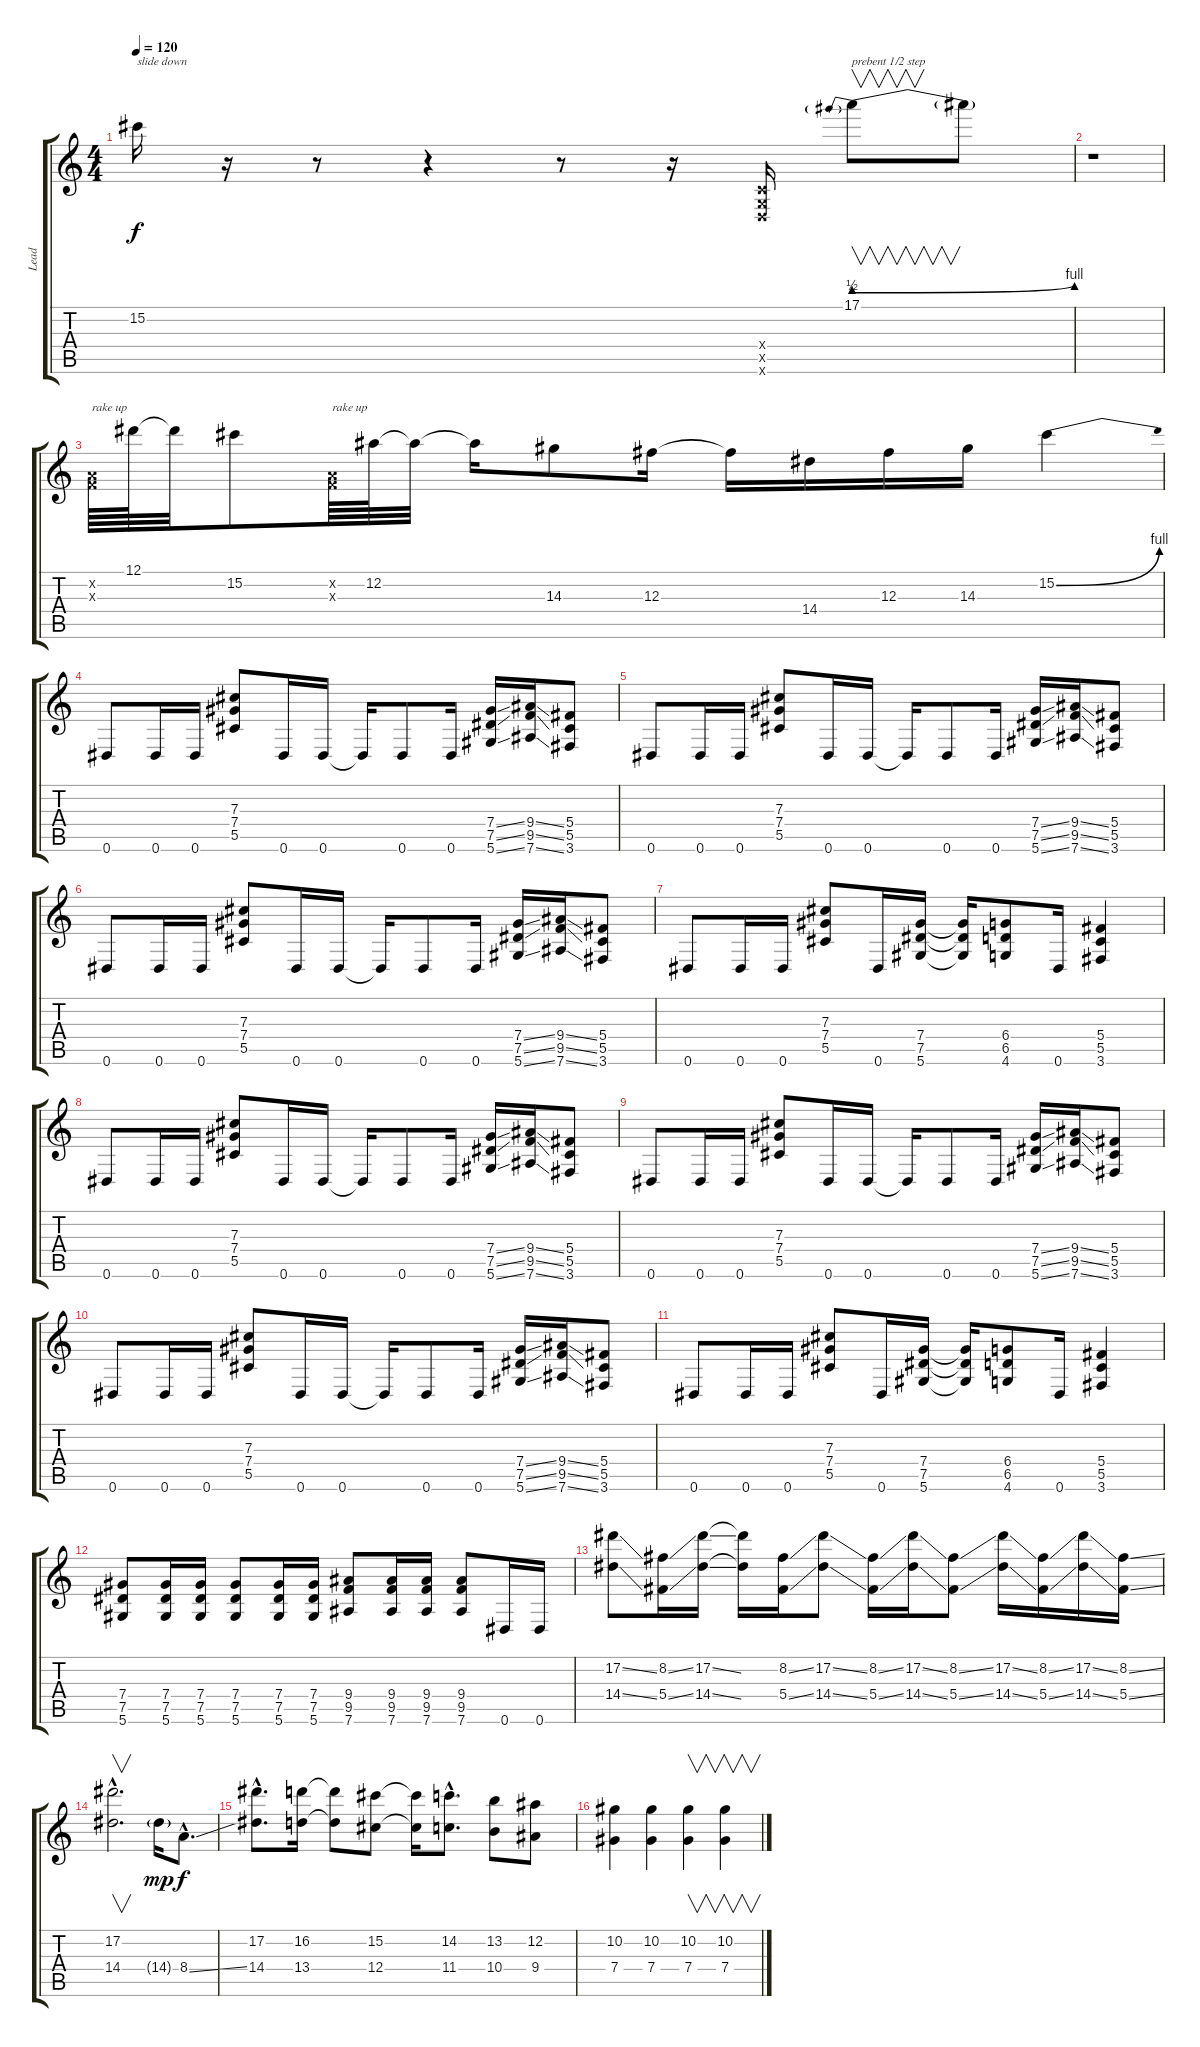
\track ("Lead" "Lead") {instrument overdrivenguitar}
\staff {score tabs}
\tuning (Eb4 Bb3 Gb3 Db3 Ab2 Eb2) {hide}
\ts (4 4)
\tempo 120
\clef g2
\ks c
15.2{t}.16{txt "slide down" dy f} r.16 r.8 r.4 r.8 r.16 (-1.4{x} -1.5{x} -1.6{x}).16 17.1{be (prebendbend 0 2 60 4)}.8{v txt "prebent 1/2 step"} 17.1{t}.8 |
r.1 |
(-1.2{x} -1.3{x}).64{txt "rake up"} 12.1.64 12.1{t}.32 15.2.8 (-1.2{x} -1.3{x}).64{txt "rake up"} 12.2.64 12.2{t}.32 12.2{t}.16 14.3.8 12.3.16 12.3{t}.16 14.4.16 12.3.16 14.3.16 15.2{be (bend 0 0 60 4)}.4 |
0.6.8 0.6.16 0.6.16 (7.3 7.4 5.5).8 0.6.16 0.6.16 0.6{t}.16 0.6.8 0.6.16 (7.4{ss} 7.5{ss} 5.6{ss}).16 (9.4{ss} 9.5{ss} 7.6{ss}).16 (5.4 5.5 3.6).8 |
0.6.8 0.6.16 0.6.16 (7.3 7.4 5.5).8 0.6.16 0.6.16 0.6{t}.16 0.6.8 0.6.16 (7.4{ss} 7.5{ss} 5.6{ss}).16 (9.4{ss} 9.5{ss} 7.6{ss}).16 (5.4 5.5 3.6).8 |
0.6.8 0.6.16 0.6.16 (7.3 7.4 5.5).8 0.6.16 0.6.16 0.6{t}.16 0.6.8 0.6.16 (7.4{ss} 7.5{ss} 5.6{ss}).16 (9.4{ss} 9.5{ss} 7.6{ss}).16 (5.4 5.5 3.6).8 |
0.6.8 0.6.16 0.6.16 (7.3 7.4 5.5).8 0.6.16 (7.4 7.5 5.6).16 (7.4{t} 7.5{t} 5.6{t}).16 (6.4 6.5 4.6).8 0.6.16 (5.4 5.5 3.6).4 |
0.6.8 0.6.16 0.6.16 (7.3 7.4 5.5).8 0.6.16 0.6.16 0.6{t}.16 0.6.8 0.6.16 (7.4{ss} 7.5{ss} 5.6{ss}).16 (9.4{ss} 9.5{ss} 7.6{ss}).16 (5.4 5.5 3.6).8 |
0.6.8 0.6.16 0.6.16 (7.3 7.4 5.5).8 0.6.16 0.6.16 0.6{t}.16 0.6.8 0.6.16 (7.4{ss} 7.5{ss} 5.6{ss}).16 (9.4{ss} 9.5{ss} 7.6{ss}).16 (5.4 5.5 3.6).8 |
0.6.8 0.6.16 0.6.16 (7.3 7.4 5.5).8 0.6.16 0.6.16 0.6{t}.16 0.6.8 0.6.16 (7.4{ss} 7.5{ss} 5.6{ss}).16 (9.4{ss} 9.5{ss} 7.6{ss}).16 (5.4 5.5 3.6).8 |
0.6.8 0.6.16 0.6.16 (7.3 7.4 5.5).8 0.6.16 (7.4 7.5 5.6).16 (7.4{t} 7.5{t} 5.6{t}).16 (6.4 6.5 4.6).8 0.6.16 (5.4 5.5 3.6).4 |
(7.4 7.5 5.6).8 (7.4 7.5 5.6).16 (7.4 7.5 5.6).16 (7.4 7.5 5.6).8 (7.4 7.5 5.6).16 (7.4 7.5 5.6).16 (9.4 9.5 7.6).8 (9.4 9.5 7.6).16 (9.4 9.5 7.6).16 (9.4 9.5 7.6).8 0.6.16 0.6.16 |
(17.2{ss} 14.4{ss}).8{volume 13} (8.2{ss} 5.4{ss}).16 (17.2{ss} 14.4{ss}).16 (17.2{t} 14.4{t}).16 (8.2{ss} 5.4{ss}).16 (17.2{ss} 14.4{ss}).8 (8.2{ss} 5.4{ss}).16 (17.2{ss} 14.4{ss}).16 (8.2{ss} 5.4{ss}).8 (17.2{ss} 14.4{ss}).16 (8.2{ss} 5.4{ss}).16 (17.2{ss} 14.4{ss}).16 (8.2{ss} 5.4{ss}).16 |
(17.2{hac} 14.4{hac}).2{v d} 14.4{g}.16{dy mp} 8.4{ss hac}.8{d dy f} |
(17.2{hac} 14.4{hac}).8{d} (16.2 13.4).16 (16.2{t} 13.4{t}).8 (15.2 12.4).8 (15.2{t} 12.4{t}).16 (14.2{hac} 11.4{hac}).8{d} (13.2 10.4).8 (12.2 9.4).8 |
(10.2 7.4).4 (10.2 7.4).4 (10.2 7.4).4{v} (10.2 7.4).4{v}
